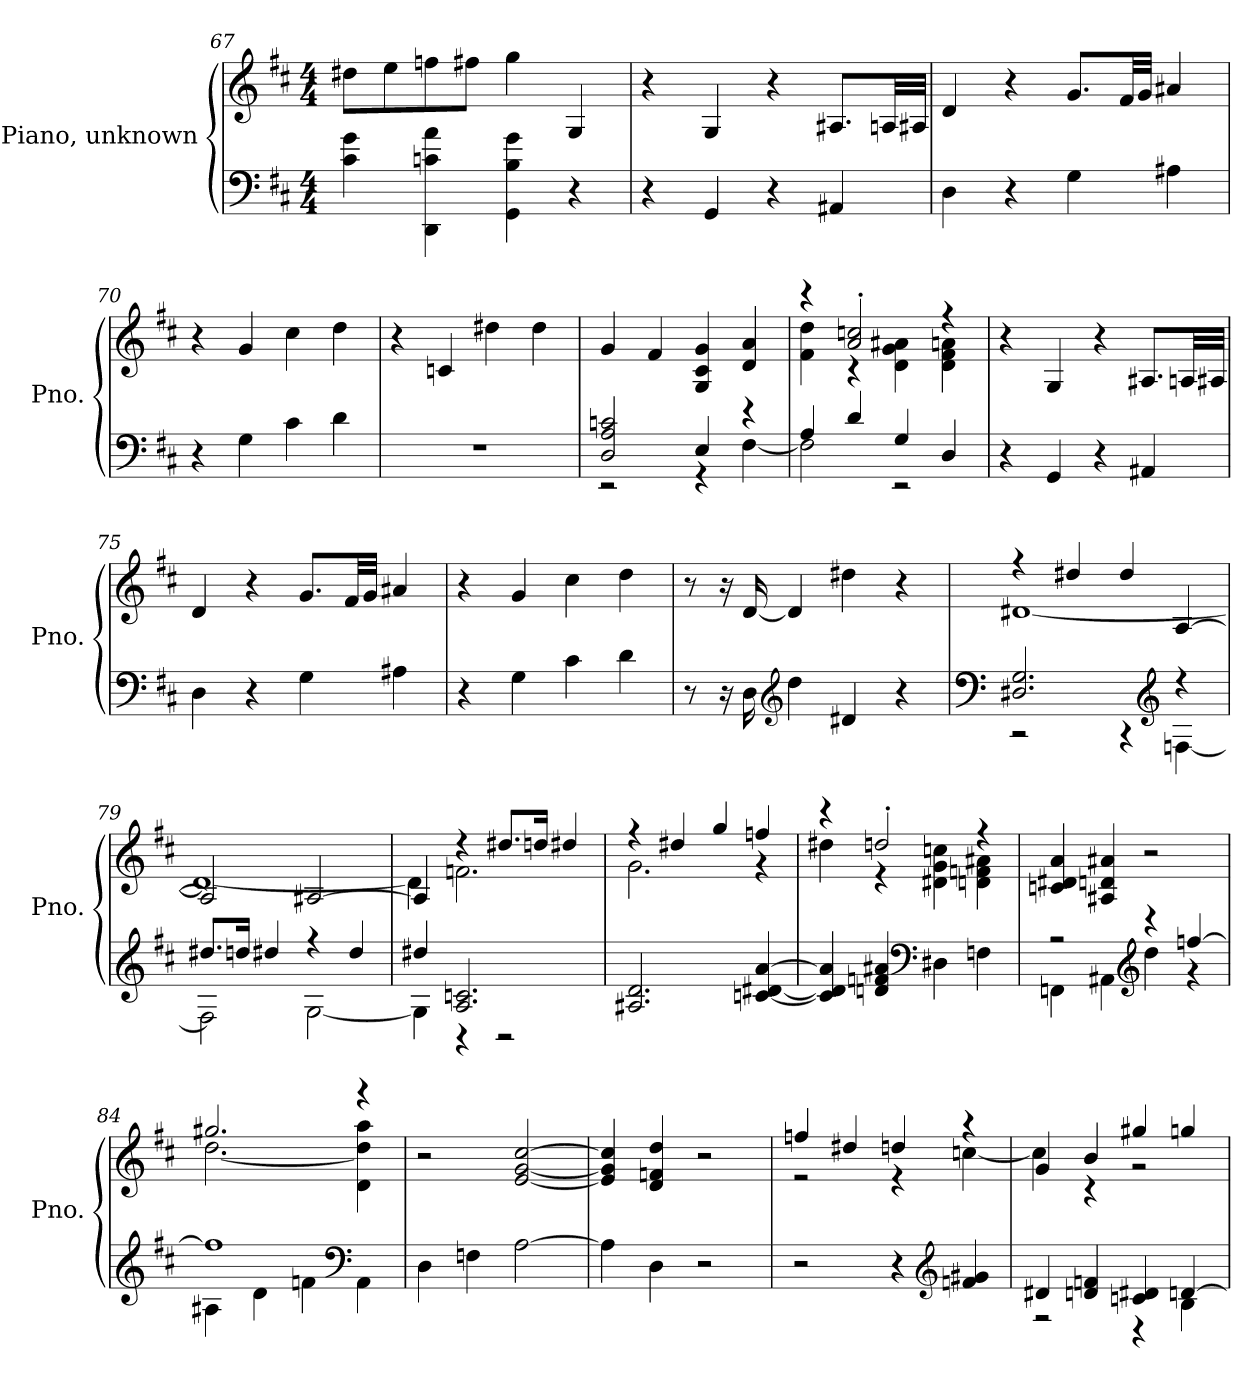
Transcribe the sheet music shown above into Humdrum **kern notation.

**kern	**kern
*part1	*part1
*staff2	*staff1
*I"Piano, unknown	*
*I'Pno.	*
*clefF4	*clefG2
*k[f#c#]	*k[f#c#]
*M4/4	*M4/4
=67	=67
4c#\ 4g\	8dd#X\L
.	8ee\
4DD\ 4cn\ 4a\	8ffn\
.	8ff#X\J
4GG\ 4B\ 4g\	4gg\
4r	4G/
=68	=68
4r	4r
4GG/	4G/
4r	4r
4AA#X/	8.A#X/L
.	32An/LL
.	32A#X/JJJ
=69	=69
4D\	4d/
4r	4r
4G\	8.g/L
.	32f#/LL
.	32g/JJJ
4A#X\	4a#X/
=70	=70
4r	4r
4G\	4g/
4c#\	4cc#\
4d\	4dd\
!!LO:PB:g=z
=71	=71
1r	4r
.	4cn/
.	4dd#X\
.	4dd#\
=72	=72
*^	*
2D/ 2A/ 2cn/	2r	4g/
.	.	4f#/
4E/	4r	4G/ 4c#/ 4g/
4r	[4F#\	4d/ 4a/
=73	=73	=73
*	*	*^
4A/	2F#\]	4r	4f#\ 4dd\
4d/	.	2a/' 2ccn/'	4r
4G/	2r	.	4d\ 4g\ 4a#X\
4D/	.	4r	4d\ 4f#\ 4an\
*v	*v	*	*
*	*v	*v
=74	=74
4r	4r
4GG/	4G/
4r	4r
4AA#X/	8.A#X/L
.	32An/LL
.	32A#X/JJJ
=75	=75
4D\	4d/
4r	4r
4G\	8.g/L
.	32f#/LL
.	32g/JJJ
4A#X\	4a#X/
=76	=76
4r	4r
4G\	4g/
4c#\	4cc#\
4d\	4dd\
!!LO:LB:g=z
=77	=77
8r	8r
16r	16r
16D\	[16d/
*clefG2	*
4dd\	4d/]
4d#X/	4dd#X\
4r	4r
=78	=78
*clefF4	*
*^	*^
2.D#X/ 2.G/	2r	4r	[1d#X
.	.	4dd#X/	.
.	4r	4dd#/	.
*clefG2	*	*	*
4r	[4Fn\	[4A/	.
=79	=79	=79	=79
8.dd#X/L	2F\]	2A/]	1d#_
16ddn/Jk	.	.	.
4dd#X/	.	.	.
4r	[2G\	[2A#X/	.
4dd#/	.	.	.
=80	=80	=80	=80
4dd#X/	4G\]	4A#/]	4d#\]
2.A/ 2.cn/	4r	4r	2.fn\
.	2r	8.dd#X/L	.
.	.	16ddn/Jk	.
.	.	4dd#X/	.
*v	*v	*	*
!!LO:LB:g=z	!!
=81	=81	=81
2.A#X/ 2.d/	4r	2.g\
.	4dd#X/	.
.	4gg/	.
[4cn/ [4d#X/ [4a/	4ffn/	4r
=82	=82	=82
4c/] 4d#/] 4a/]	4r	4dd#X\
4dn/ 4fn/ 4a#X/	2ddn'/	4r
*clefF4	*	*
4D#X\	.	4d#X\ 4g\ 4ccn\
4Fn\	4r	4dn\ 4fn\ 4a#X\
*	*v	*v
=83	=83
*^	*
2r	4FFn\	4cn/ 4d#X/ 4a/
.	4AA#X\	4A#X/ 4dn/ 4a#X/
*clefG2	*	*
4r	4dd\	2r
[4ffn/	4r	.
=84	=84	=84
*	*	*^
1ff]	4A#X\	2.gg#X/	[2.dd\
.	4d\	.	.
.	4fn\	.	.
*clefF4	*	*	*
.	4AA\	4r	4d\ 4dd\] 4aa\
*v	*v	*	*
*	*v	*v
=85	=85
4D\	2r
4Fn\	.
[2A\	[2e/ [2g/ [2cc#/
!!LO:LB:g=z
=86	=86
4A\]	4e/] 4g/] 4cc#/]
4D\	4d/ 4fn/ 4dd/
2r	2r
=87	=87
*	*^
2r	4ffn/	2r
.	4dd#X/	.
4r	4ddn/	4r
*clefG2	*	*
4fn/ 4g#X/	4r	[4ccn\
=88	=88	=88
*^	*	*
4d#X/	2r	4g/	4cc\]
4dn/ 4fn/	.	4b/	4r
4cn/ 4d#X/	4r	4gg#X/	2r
[4dn/	4B\	4ggn/	.
*v	*v	*	*
*	*v	*v
=	=
*-	*-
